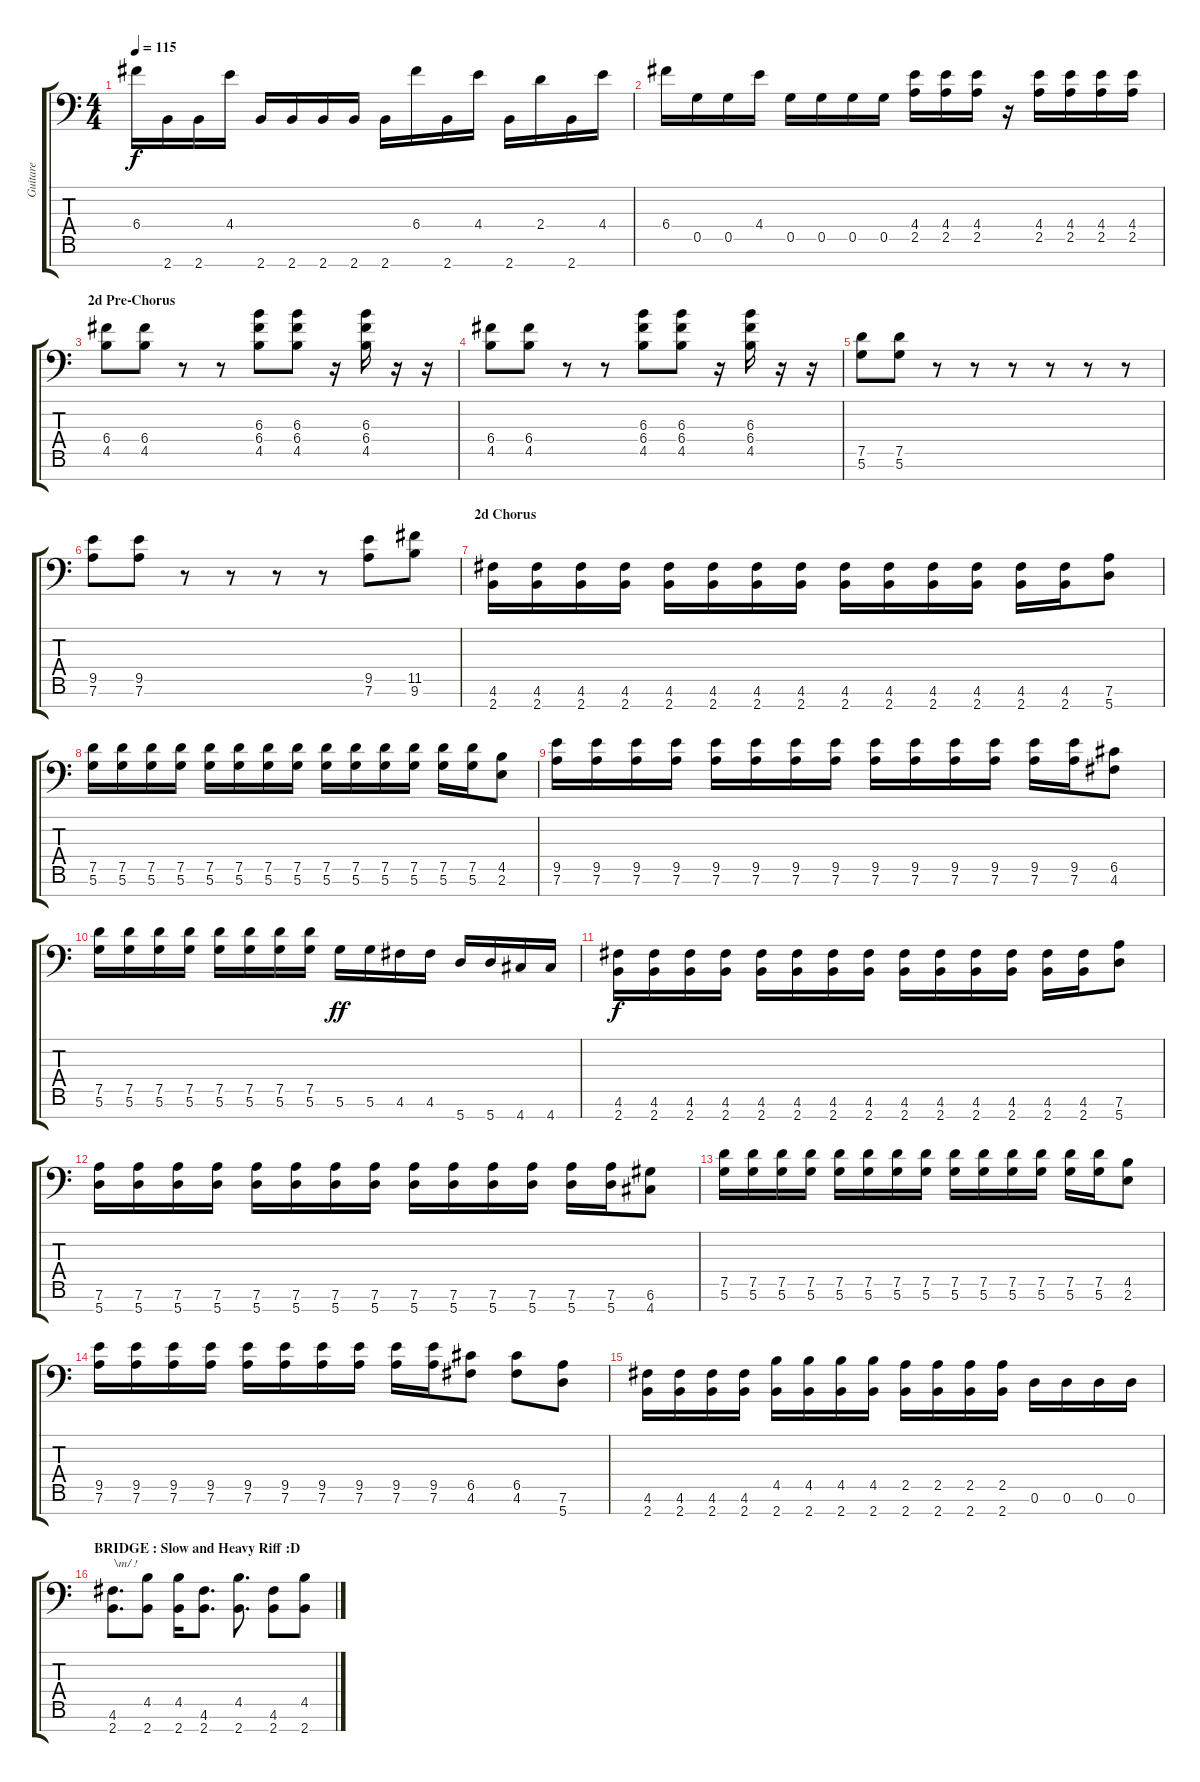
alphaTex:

\track ("Guitare" "Guitare") {instrument distortionguitar}
\staff {score tabs}
\tuning (D4 A3 F3 C3 G2 D2 A1) {hide}
\ts (4 4)
\tempo 115
\clef f4
\ks c
6.4.16{dy f} 2.7.16 2.7.16 4.4.16 2.7.16 2.7.16 2.7.16 2.7.16 2.7.16 6.4.16 2.7.16 4.4.16 2.7.16 2.4.16 2.7.16 4.4.16 |
6.4.16 0.5.16 0.5.16 4.4.16 0.5.16 0.5.16 0.5.16 0.5.16 (4.4 2.5).16 (4.4 2.5).16 (4.4 2.5).16 r.16 (4.4 2.5).16 (4.4 2.5).16 (4.4 2.5).16 (4.4 2.5).16 |
\section ("" "2d Pre-Chorus")
(6.4 4.5).8 (6.4 4.5).8 r.8 r.8 (6.3 6.4 4.5).8 (6.3 6.4 4.5).8 r.16 (6.3 6.4 4.5).16 r.16 r.16 |
(6.4 4.5).8 (6.4 4.5).8 r.8 r.8 (6.3 6.4 4.5).8 (6.3 6.4 4.5).8 r.16 (6.3 6.4 4.5).16 r.16 r.16 |
(7.5 5.6).8 (7.5 5.6).8 r.8 r.8 r.8 r.8 r.8 r.8 |
(9.5 7.6).8 (9.5 7.6).8 r.8 r.8 r.8 r.8 (9.5 7.6).8 (11.5 9.6).8 |
\section ("" "2d Chorus")
(4.6 2.7).16 (4.6 2.7).16 (4.6 2.7).16 (4.6 2.7).16 (4.6 2.7).16 (4.6 2.7).16 (4.6 2.7).16 (4.6 2.7).16 (4.6 2.7).16 (4.6 2.7).16 (4.6 2.7).16 (4.6 2.7).16 (4.6 2.7).16 (4.6 2.7).16 (7.6 5.7).8 |
(7.5 5.6).16 (7.5 5.6).16 (7.5 5.6).16 (7.5 5.6).16 (7.5 5.6).16 (7.5 5.6).16 (7.5 5.6).16 (7.5 5.6).16 (7.5 5.6).16 (7.5 5.6).16 (7.5 5.6).16 (7.5 5.6).16 (7.5 5.6).16 (7.5 5.6).16 (4.5 2.6).8 |
(9.5 7.6).16 (9.5 7.6).16 (9.5 7.6).16 (9.5 7.6).16 (9.5 7.6).16 (9.5 7.6).16 (9.5 7.6).16 (9.5 7.6).16 (9.5 7.6).16 (9.5 7.6).16 (9.5 7.6).16 (9.5 7.6).16 (9.5 7.6).16 (9.5 7.6).16 (6.5 4.6).8 |
(7.5 5.6).16 (7.5 5.6).16 (7.5 5.6).16 (7.5 5.6).16 (7.5 5.6).16 (7.5 5.6).16 (7.5 5.6).16 (7.5 5.6).16 5.6.16{dy ff} 5.6.16 4.6.16 4.6.16 5.7.16 5.7.16 4.7.16 4.7.16 |
(4.6 2.7).16{dy f} (4.6 2.7).16 (4.6 2.7).16 (4.6 2.7).16 (4.6 2.7).16 (4.6 2.7).16 (4.6 2.7).16 (4.6 2.7).16 (4.6 2.7).16 (4.6 2.7).16 (4.6 2.7).16 (4.6 2.7).16 (4.6 2.7).16 (4.6 2.7).16 (7.6 5.7).8 |
(7.6 5.7).16 (7.6 5.7).16 (7.6 5.7).16 (7.6 5.7).16 (7.6 5.7).16 (7.6 5.7).16 (7.6 5.7).16 (7.6 5.7).16 (7.6 5.7).16 (7.6 5.7).16 (7.6 5.7).16 (7.6 5.7).16 (7.6 5.7).16 (7.6 5.7).16 (6.6 4.7).8 |
(7.5 5.6).16 (7.5 5.6).16 (7.5 5.6).16 (7.5 5.6).16 (7.5 5.6).16 (7.5 5.6).16 (7.5 5.6).16 (7.5 5.6).16 (7.5 5.6).16 (7.5 5.6).16 (7.5 5.6).16 (7.5 5.6).16 (7.5 5.6).16 (7.5 5.6).16 (4.5 2.6).8 |
(9.5 7.6).16 (9.5 7.6).16 (9.5 7.6).16 (9.5 7.6).16 (9.5 7.6).16 (9.5 7.6).16 (9.5 7.6).16 (9.5 7.6).16 (9.5 7.6).16 (9.5 7.6).16 (6.5 4.6).8 (6.5 4.6).8 (7.6 5.7).8 |
(4.6 2.7).16 (4.6 2.7).16 (4.6 2.7).16 (4.6 2.7).16 (4.5 2.7).16 (4.5 2.7).16 (4.5 2.7).16 (4.5 2.7).16 (2.5 2.7).16 (2.5 2.7).16 (2.5 2.7).16 (2.5 2.7).16 0.6.16 0.6.16 0.6.16 0.6.16 |
\section ("" "BRIDGE : Slow and Heavy Riff :D")
(4.6 2.7).8{d txt "\\m/ !"} (4.5 2.7).8 (4.5 2.7).16 (4.6 2.7).8{d} (4.5 2.7).8{d} (4.6 2.7).8 (4.5 2.7).8
